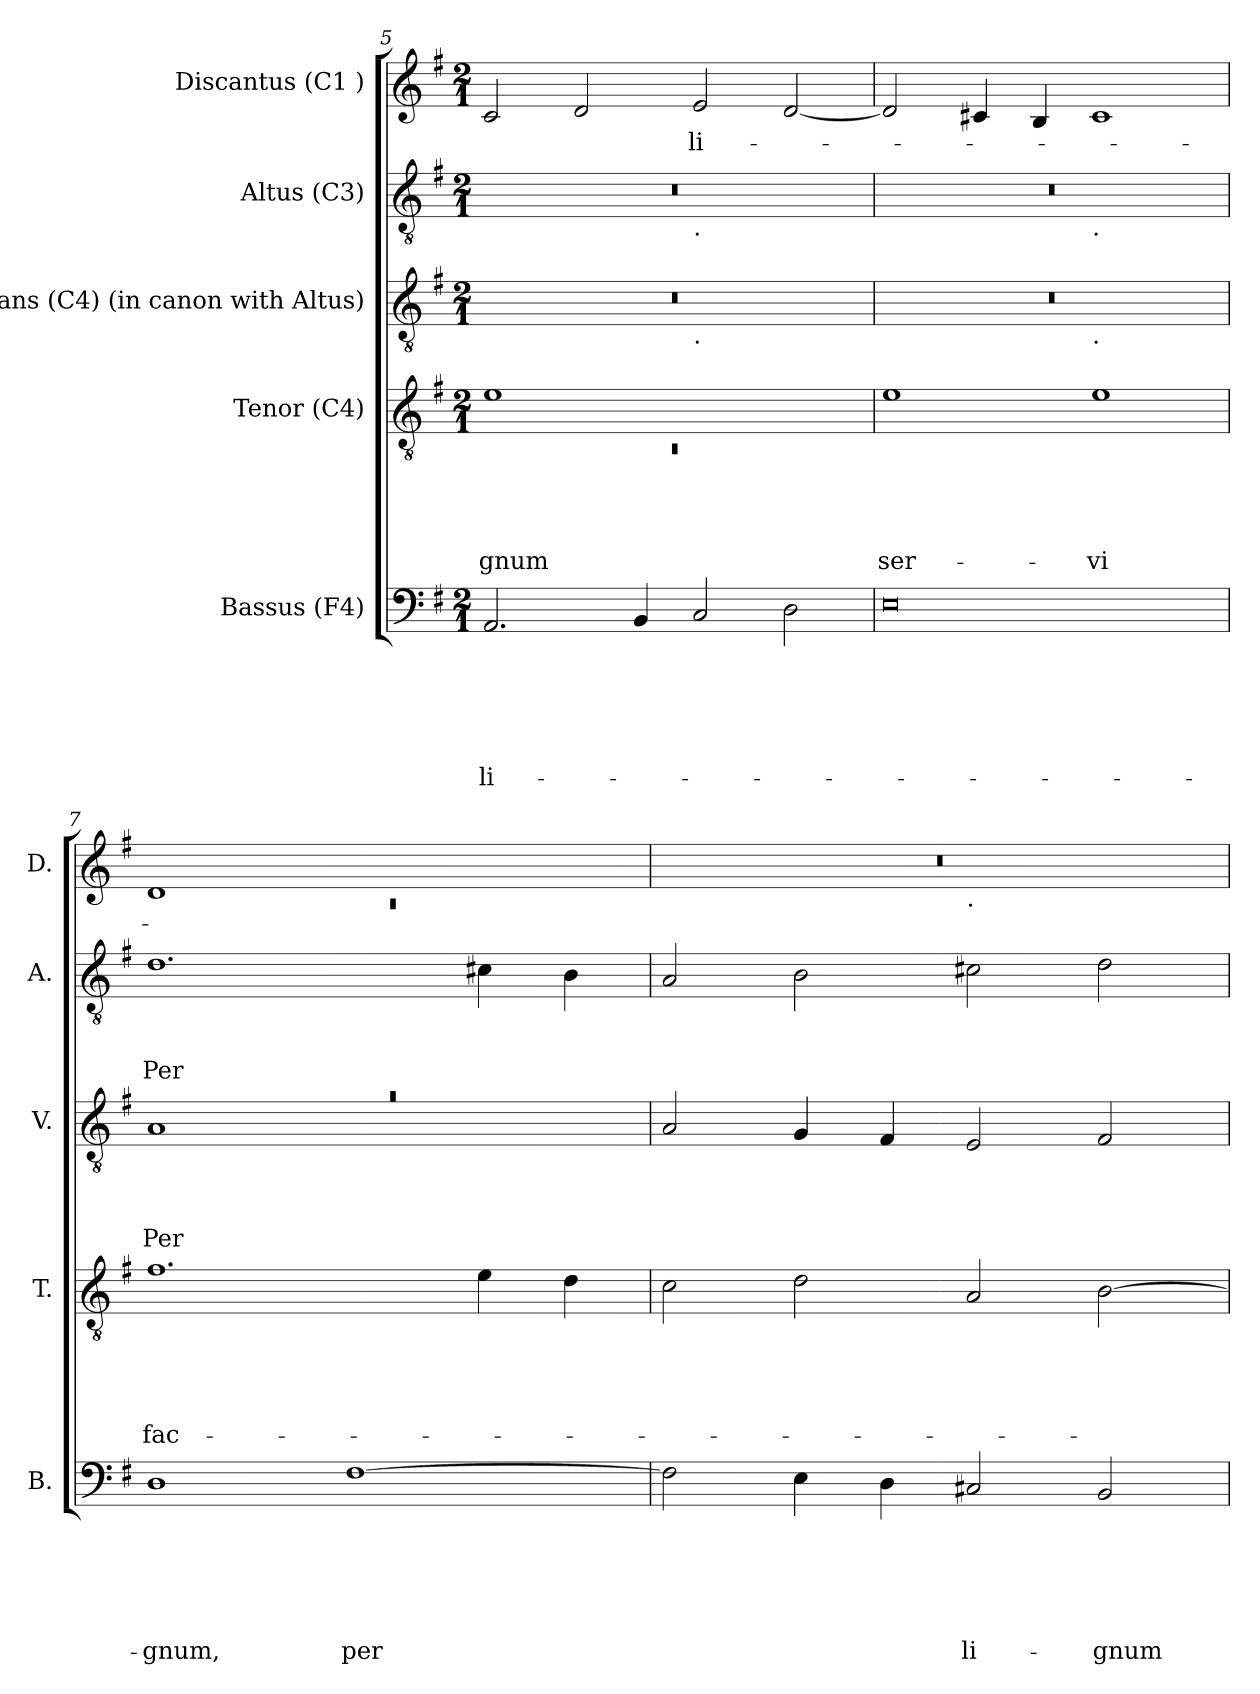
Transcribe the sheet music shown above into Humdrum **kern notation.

**kern	**text	**text	**text	**text	**text	**text	**kern	**text	**text	**text	**text	**text	**kern	**text	**text	**text	**text	**kern	**text	**text	**text	**kern	**text
*part5	*part5	*part5	*part5	*part5	*part5	*part5	*part4	*part4	*part4	*part4	*part4	*part4	*part3	*part3	*part3	*part3	*part3	*part2	*part2	*part2	*part2	*part1	*part1
*staff5	*staff5	*staff5	*staff5	*staff5	*staff5	*staff5	*staff4	*staff4	*staff4	*staff4	*staff4	*staff4	*staff3	*staff3	*staff3	*staff3	*staff3	*staff2	*staff2	*staff2	*staff2	*staff1	*staff1
*I"Bassus (F4)	*	*	*	*	*	*	*I"Tenor (C4)	*	*	*	*	*	*I"Vagans (C4) (in canon with Altus)	*	*	*	*	*I"Altus (C3)	*	*	*	*I"Discantus (C1 )	*
*I'B.	*	*	*	*	*	*	*I'T.	*	*	*	*	*	*I'V.	*	*	*	*	*I'A.	*	*	*	*I'D.	*
!!LO:LB:g=z
*clefF4	*	*	*	*	*	*	*clefGv2	*	*	*	*	*	*clefGv2	*	*	*	*	*clefGv2	*	*	*	*clefG2	*
*k[f#]	*	*	*	*	*	*	*k[f#]	*	*	*	*	*	*k[f#]	*	*	*	*	*k[f#]	*	*	*	*k[f#]	*
*G:	*	*	*	*	*	*	*G:	*	*	*	*	*	*G:	*	*	*	*	*G:	*	*	*	*G:	*
*M2/1	*	*	*	*	*	*	*M2/1	*	*	*	*	*	*M2/1	*	*	*	*	*M2/1	*	*	*	*M2/1	*
=5	=5	=5	=5	=5	=5	=5	=5	=5	=5	=5	=5	=5	=5	=5	=5	=5	=5	=5	=5	=5	=5	=5	=5
*	*	*	*	*	*	*	*^	*	*	*	*	*	*	*	*	*	*	*	*	*	*	*	*
!	!	!	!	!	!	!LO:LY:b	!	!LO:N:vis=1	!	!	!	!	!LO:LY:b	!	!	!	!	!	!	!	!	!	!	!
*	*	*	*	*	*	*	*	*	*	*	*	*	*	*^	*	*	*	*	*^	*	*	*	*	*
2.AA/	.	.	.	.	.	li-	1e	0rC	.	.	.	.	-gnum	0r	1ryy	.	.	.	.	0r	1ryy	.	.	.	2c/	.
.	.	.	.	.	.	.	.	.	.	.	.	.	.	.	.	.	.	.	.	.	.	.	.	.	2d/	.
4BB/	.	.	.	.	.	.	.	.	.	.	.	.	.	.	.	.	.	.	.	.	.	.	.	.	.	.
!	!	!	!	!	!	!	!	!	!	!	!	!	!	!	!	!	!	!	!	!	!LO:TX:b:t=.	!	!	!	!	!
!	!	!	!	!	!	!	!	!	!	!	!	!	!	!	!LO:TX:b:t=.	!	!	!	!	!	!	!	!	!	!	!
!	!	!	!	!	!	!	!	!	!	!	!	!	!	!	!	!	!	!	!	!	!	!	!	!	!	!LO:LY:b
2C/	.	.	.	.	.	.	1ryy	.	.	.	.	.	.	.	1ryy	.	.	.	.	.	1ryy	.	.	.	2e/	li-
2D\	.	.	.	.	.	.	.	.	.	.	.	.	.	.	.	.	.	.	.	.	.	.	.	.	[<2d/	.
*	*	*	*	*	*	*	*v	*v	*	*	*	*	*	*	*	*	*	*	*	*	*	*	*	*	*	*
=6	=6	=6	=6	=6	=6	=6	=6	=6	=6	=6	=6	=6	=6	=6	=6	=6	=6	=6	=6	=6	=6	=6	=6	=6	=6
!	!	!	!	!	!	!	!	!	!	!	!	!LO:LY:b	!	!	!	!	!	!	!	!	!	!	!	!	!
0E	.	.	.	.	.	.	1e	.	.	.	.	ser-	0r	1ryy	.	.	.	.	0r	1ryy	.	.	.	2d/]	.
.	.	.	.	.	.	.	.	.	.	.	.	.	.	.	.	.	.	.	.	.	.	.	.	4c#/	.
.	.	.	.	.	.	.	.	.	.	.	.	.	.	.	.	.	.	.	.	.	.	.	.	4B/	.
!	!	!	!	!	!	!	!	!	!	!	!	!	!	!	!	!	!	!	!	!LO:TX:b:t=.	!	!	!	!	!
!	!	!	!	!	!	!	!	!	!	!	!	!	!	!LO:TX:b:t=.	!	!	!	!	!	!	!	!	!	!	!
!	!	!	!	!	!	!	!	!	!	!	!	!LO:LY:b	!	!	!	!	!	!	!	!	!	!	!	!	!
.	.	.	.	.	.	.	1e	.	.	.	.	-vi	.	1ryy	.	.	.	.	.	1ryy	.	.	.	1c#	.
=7	=7	=7	=7	=7	=7	=7	=7	=7	=7	=7	=7	=7	=7	=7	=7	=7	=7	=7	=7	=7	=7	=7	=7	=7	=7
*	*	*	*	*	*	*	*	*	*	*	*	*	*	*	*	*	*	*	*	*	*	*	*	*^	*
!	!	!	!	!	!	!LO:LY:b	!	!	!	!	!	!LO:LY:b	!LO:N:vis=1	!	!	!	!	!LO:LY:b	!	!	!	!	!LO:LY:b	!	!LO:N:vis=1	!
*	*	*	*	*	*	*	*	*	*	*	*	*	*	*	*	*	*	*	*v	*v	*	*	*	*	*	*
1D	.	.	.	.	.	-gnum,	1.f#	.	.	.	.	fac-	0ra	1A	.	.	.	Per	1.d	.	.	Per	1d	0rc	.
!	!	!	!	!	!	!LO:LY:b	!	!	!	!	!	!	!	!	!	!	!	!	!	!	!	!	!	!	!
[>1F#	.	.	.	.	.	per	.	.	.	.	.	.	.	1ryy	.	.	.	.	.	.	.	.	1ryy	.	.
.	.	.	.	.	.	.	4e\	.	.	.	.	.	.	.	.	.	.	.	4c#\	.	.	.	.	.	.
.	.	.	.	.	.	.	4d\	.	.	.	.	.	.	.	.	.	.	.	4B\	.	.	.	.	.	.
*	*	*	*	*	*	*	*	*	*	*	*	*	*v	*v	*	*	*	*	*	*	*	*	*	*	*
=8	=8	=8	=8	=8	=8	=8	=8	=8	=8	=8	=8	=8	=8	=8	=8	=8	=8	=8	=8	=8	=8	=8	=8	=8
2F#\]	.	.	.	.	.	.	2c\	.	.	.	.	.	2A/	.	.	.	.	2A/	.	.	.	0r	1ryy	.
4E\	.	.	.	.	.	.	2d\	.	.	.	.	.	4G/	.	.	.	.	2B\	.	.	.	.	.	.
4D\	.	.	.	.	.	.	.	.	.	.	.	.	4F#/	.	.	.	.	.	.	.	.	.	.	.
!	!	!	!	!	!	!	!	!	!	!	!	!	!	!	!	!	!	!	!	!	!	!	!LO:TX:b:t=.	!
!	!	!	!	!	!	!LO:LY:b	!	!	!	!	!	!	!	!	!	!	!	!	!	!	!	!	!	!
2C#/	.	.	.	.	.	li-	2A/	.	.	.	.	.	2E/	.	.	.	.	2c#\	.	.	.	.	1ryy	.
!	!	!	!	!	!	!LO:LY:b	!	!	!	!	!	!	!	!	!	!	!	!	!	!	!	!	!	!
2BB/	.	.	.	.	.	-gnum	[>2B\	.	.	.	.	.	2F#/	.	.	.	.	2d\	.	.	.	.	.	.
*	*	*	*	*	*	*	*	*	*	*	*	*	*	*	*	*	*	*	*	*	*	*v	*v	*
=	=	=	=	=	=	=	=	=	=	=	=	=	=	=	=	=	=	=	=	=	=	=	=
*-	*-	*-	*-	*-	*-	*-	*-	*-	*-	*-	*-	*-	*-	*-	*-	*-	*-	*-	*-	*-	*-	*-	*-
